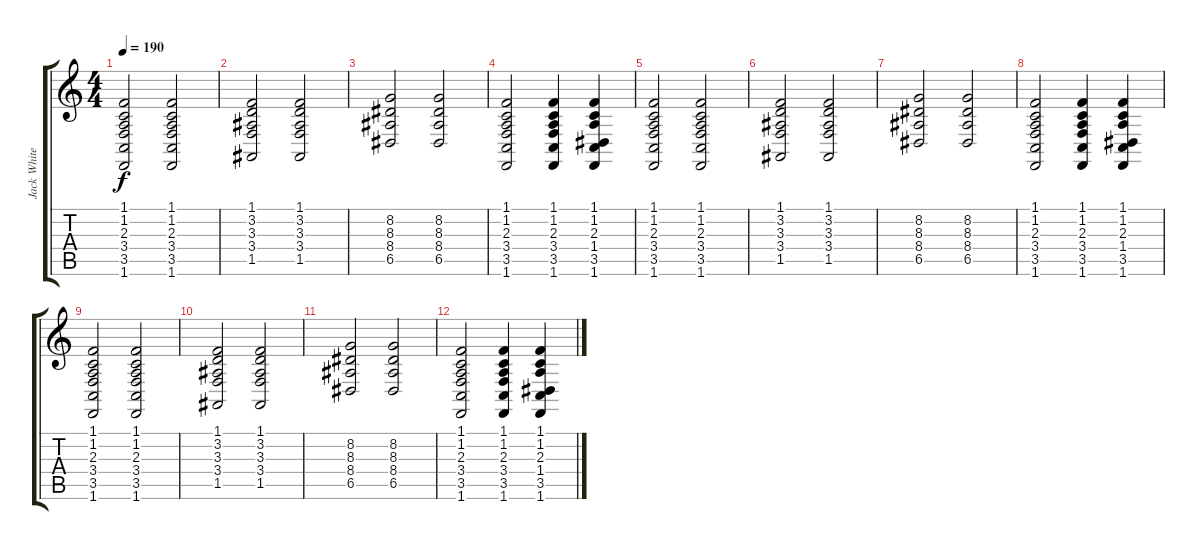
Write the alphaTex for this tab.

\track ("Jack White" "Jack White") {instrument acousticgrandpiano}
\staff {score tabs}
\tuning (E4 B3 G3 D3 A2 E2) {hide}
\ts (4 4)
\tempo 190
\clef g2
\ks c
(1.1 1.2 2.3 3.4 3.5 1.6).2{dy f} (1.1 1.2 2.3 3.4 3.5 1.6).2 |
(1.1 3.2 3.3 3.4 1.5).2 (1.1 3.2 3.3 3.4 1.5).2 |
(8.2 8.3 8.4 6.5).2 (8.2 8.3 8.4 6.5).2 |
(1.1 1.2 2.3 3.4 3.5 1.6).2 (1.1 1.2 2.3 3.4 3.5 1.6).4 (1.1 1.2 2.3 1.4 3.5 1.6).4 |
(1.1 1.2 2.3 3.4 3.5 1.6).2{volume 7} (1.1 1.2 2.3 3.4 3.5 1.6).2 |
(1.1 3.2 3.3 3.4 1.5).2 (1.1 3.2 3.3 3.4 1.5).2 |
(8.2 8.3 8.4 6.5).2 (8.2 8.3 8.4 6.5).2 |
(1.1 1.2 2.3 3.4 3.5 1.6).2 (1.1 1.2 2.3 3.4 3.5 1.6).4 (1.1 1.2 2.3 1.4 3.5 1.6).4 |
(1.1 1.2 2.3 3.4 3.5 1.6).2{volume 0} (1.1 1.2 2.3 3.4 3.5 1.6).2 |
(1.1 3.2 3.3 3.4 1.5).2 (1.1 3.2 3.3 3.4 1.5).2 |
(8.2 8.3 8.4 6.5).2 (8.2 8.3 8.4 6.5).2 |
(1.1 1.2 2.3 3.4 3.5 1.6).2 (1.1 1.2 2.3 3.4 3.5 1.6).4 (1.1 1.2 2.3 1.4 3.5 1.6).4
